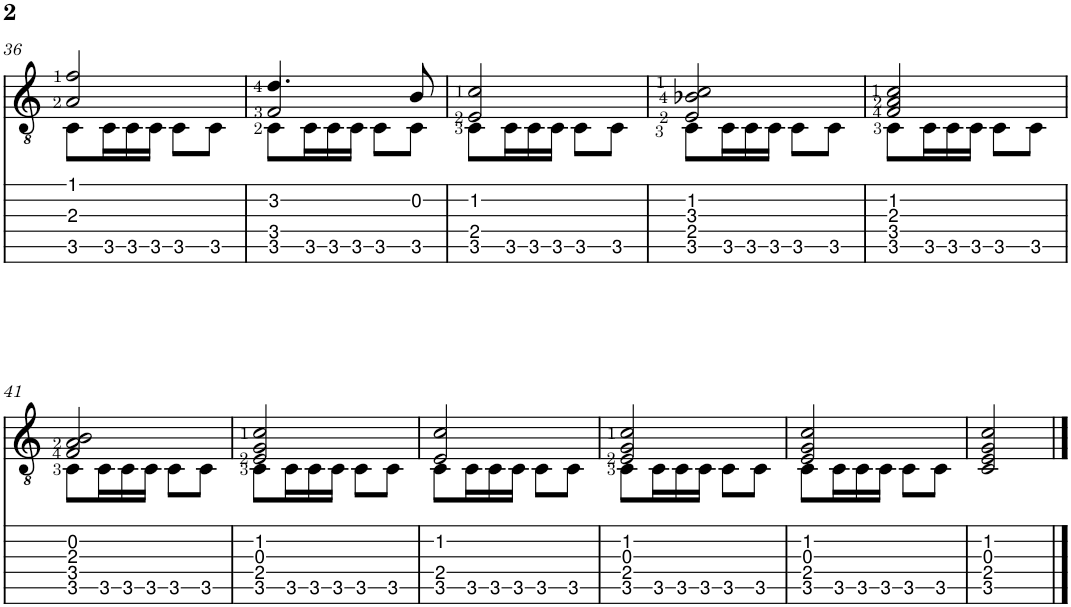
**kern	**kern
*part1	*part1
*staff2	*staff1
*I"Classical Guitar	*
!!LO:PB:g=z
*	*clefGv2
*k[]	*k[]
*C:	*C:
*M2/4	*M2/4
=36	=36
*^	*^
2A 2f	8CL	2A/ 2f/	8C\L
*	*Xbrackettup	*	*
.	24CL	.	24C\L
.	24C	.	24C\
.	24CJJ	.	24C\JJ
.	8CL	.	8C\L
.	8CJ	.	8C\J
=37	=37	=37	=37
*	*^	*	*^
4.d	8CL	2F	4.d/	8C\L	2F/
.	24CL	.	.	24C\L	.
.	24C	.	.	24C\	.
.	24CJJ	.	.	24C\JJ	.
.	8CL	.	.	8C\L	.
8B	8CJ	.	8B/	8C\J	.
*	*v	*v	*	*	*
*	*	*	*v	*v
=38	=38	=38	=38
2E 2c	8CL	2E/ 2c/	8C\L
.	24CL	.	24C\L
.	24C	.	24C\
.	24CJJ	.	24C\JJ
.	8CL	.	8C\L
.	8CJ	.	8C\J
=39	=39	=39	=39
2E 2B-X 2c	8CL	2E/ 2B-X/ 2c/	8C\L
.	24CL	.	24C\L
.	24C	.	24C\
.	24CJJ	.	24C\JJ
.	8CL	.	8C\L
.	8CJ	.	8C\J
=40	=40	=40	=40
2F 2A 2c	8CL	2F/ 2A/ 2c/	8C\L
.	24CL	.	24C\L
.	24C	.	24C\
.	24CJJ	.	24C\JJ
.	8CL	.	8C\L
.	8CJ	.	8C\J
!!LO:LB:g=z	!!
=41	=41	=41	=41
2F 2A 2B	8CL	2F/ 2A/ 2B/	8C\L
.	24CL	.	24C\L
.	24C	.	24C\
.	24CJJ	.	24C\JJ
.	8CL	.	8C\L
.	8CJ	.	8C\J
=42	=42	=42	=42
2E 2G 2c	8CL	2E/ 2G/ 2c/	8C\L
.	24CL	.	24C\L
.	24C	.	24C\
.	24CJJ	.	24C\JJ
.	8CL	.	8C\L
.	8CJ	.	8C\J
=43	=43	=43	=43
2E 2c	8CL	2E/ 2c/	8C\L
.	24CL	.	24C\L
.	24C	.	24C\
.	24CJJ	.	24C\JJ
.	8CL	.	8C\L
.	8CJ	.	8C\J
=44	=44	=44	=44
2E 2G 2c	8CL	2E/ 2G/ 2c/	8C\L
.	24CL	.	24C\L
.	24C	.	24C\
.	24CJJ	.	24C\JJ
.	8CL	.	8C\L
.	8CJ	.	8C\J
=45	=45	=45	=45
2E 2G 2c	8CL	2E/ 2G/ 2c/	8C\L
.	24CL	.	24C\L
.	24C	.	24C\
.	24CJJ	.	24C\JJ
.	8CL	.	8C\L
.	8CJ	.	8C\J
*v	*v	*	*
*	*v	*v
=46	=46
2C 2E 2G 2c	2C/ 2E/ 2G/ 2c/
==	==
*-	*-
